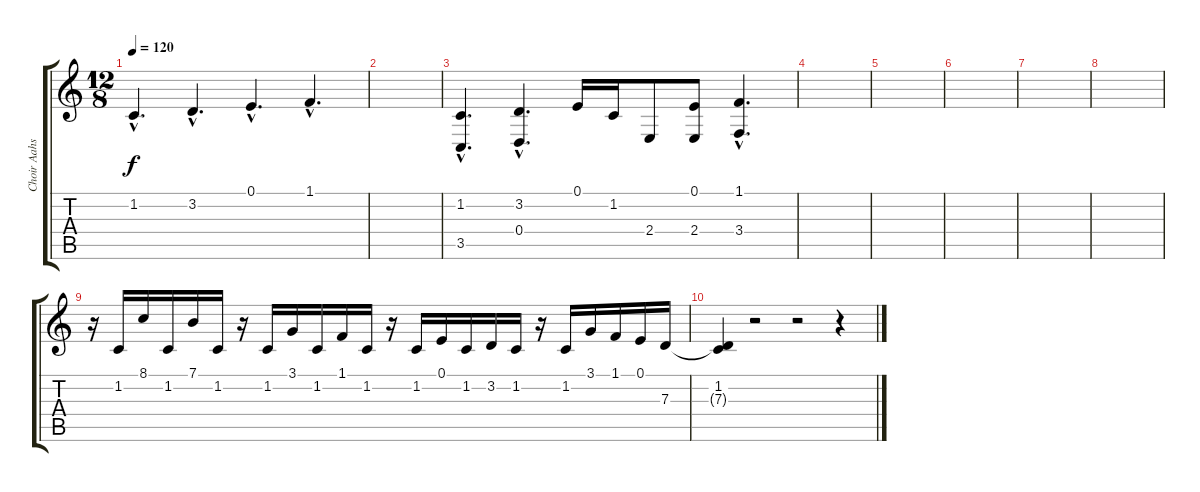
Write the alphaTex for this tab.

\track ("Choir Aahs" "Choir Aahs") {instrument choiraahs}
\staff {score tabs}
\tuning (E4 B3 G3 D3 A2 E2) {hide}
\ts (12 8)
\tempo 120
\clef g2
\ks c
1.2{hac}.4{d dy f} 3.2{hac}.4{d} 0.1{hac}.4{d} 1.1{hac}.4{d} |
|
(1.2{hac} 3.5{hac}).4{d} (3.2{hac} 0.4{hac}).4{d} 0.1.16 1.2.16 2.4.8 (0.1 2.4).8 (1.1{hac} 3.4{hac}).4{d} |
|
|
|
|
|
r.16 1.2.16 8.1.16 1.2.16 7.1.16 1.2.16 r.16 1.2.16 3.1.16 1.2.16 1.1.16 1.2.16 r.16 1.2.16 0.1.16 1.2.16 3.2.16 1.2.16 r.16 1.2.16 3.1.16 1.1.16 0.1.16 7.3.16 |
(1.2 7.3{t}).4 r.2 r.2 r.4
